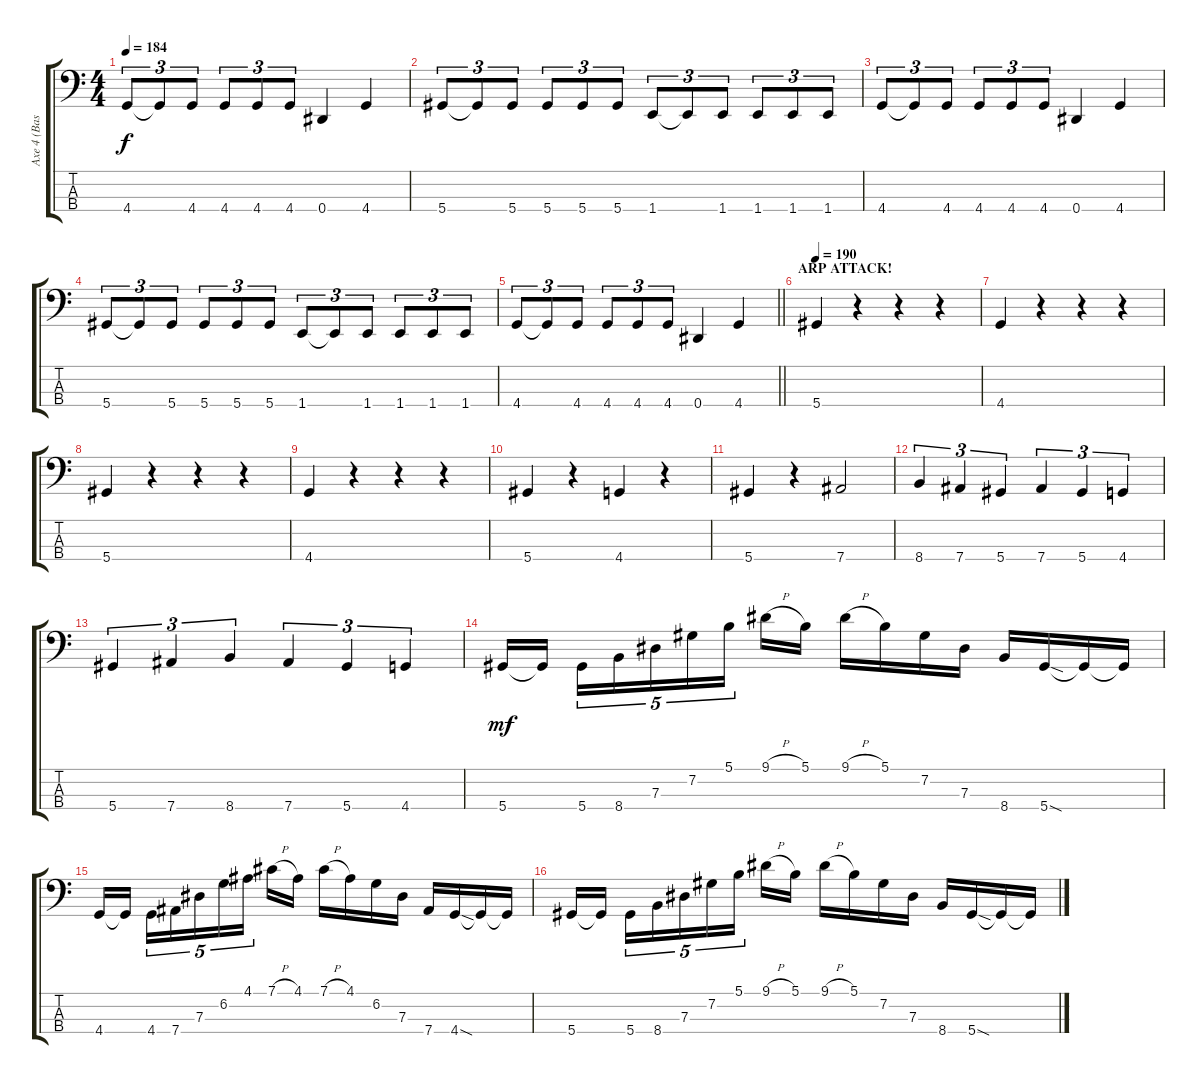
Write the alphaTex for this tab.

\track ("Axe 4 (Bass)" "Axe 4 (Bas") {instrument electricbasspick}
\staff {score tabs}
\tuning (Gb2 Db2 Ab1 Eb1) {hide}
\ts (4 4)
\tempo 184
\clef f4
\ks c
4.4.8{tu (3 2) dy f} 4.4{t}.8{tu (3 2)} 4.4.8{tu (3 2)} 4.4.8{tu (3 2)} 4.4.8{tu (3 2)} 4.4.8{tu (3 2)} 0.4.4 4.4.4 |
5.4.8{tu (3 2)} 5.4{t}.8{tu (3 2)} 5.4.8{tu (3 2)} 5.4.8{tu (3 2)} 5.4.8{tu (3 2)} 5.4.8{tu (3 2)} 1.4.8{tu (3 2)} 1.4{t}.8{tu (3 2)} 1.4.8{tu (3 2)} 1.4.8{tu (3 2)} 1.4.8{tu (3 2)} 1.4.8{tu (3 2)} |
4.4.8{tu (3 2)} 4.4{t}.8{tu (3 2)} 4.4.8{tu (3 2)} 4.4.8{tu (3 2)} 4.4.8{tu (3 2)} 4.4.8{tu (3 2)} 0.4.4 4.4.4 |
5.4.8{tu (3 2)} 5.4{t}.8{tu (3 2)} 5.4.8{tu (3 2)} 5.4.8{tu (3 2)} 5.4.8{tu (3 2)} 5.4.8{tu (3 2)} 1.4.8{tu (3 2)} 1.4{t}.8{tu (3 2)} 1.4.8{tu (3 2)} 1.4.8{tu (3 2)} 1.4.8{tu (3 2)} 1.4.8{tu (3 2)} |
\barLineRight lightlight
4.4.8{tu (3 2)} 4.4{t}.8{tu (3 2)} 4.4.8{tu (3 2)} 4.4.8{tu (3 2)} 4.4.8{tu (3 2)} 4.4.8{tu (3 2)} 0.4.4 4.4.4 |
\section ("" "ARP ATTACK!")
\tempo 190
5.4.4 r.4 r.4 r.4 |
4.4.4 r.4 r.4 r.4 |
5.4.4 r.4 r.4 r.4 |
4.4.4 r.4 r.4 r.4 |
5.4.4 r.4 4.4.4 r.4 |
5.4.4 r.4 7.4.2 |
8.4.4{tu (3 2)} 7.4.4{tu (3 2)} 5.4.4{tu (3 2)} 7.4.4{tu (3 2)} 5.4.4{tu (3 2)} 4.4.4{tu (3 2)} |
5.4.4{tu (3 2)} 7.4.4{tu (3 2)} 8.4.4{tu (3 2)} 7.4.4{tu (3 2)} 5.4.4{tu (3 2)} 4.4.4{tu (3 2)} |
5.4.16{dy mf} 5.4{t}.16{beam splitsecondary} 5.4.16{tu (5 4)} 8.4.16{tu (5 4)} 7.3.16{tu (5 4)} 7.2.16{tu (5 4)} 5.1.16{tu (5 4) beam splitsecondary} 9.1{h}.16 5.1.16 9.1{h}.16 5.1.16 7.2.16 7.3.16 8.4.16 5.4{sod}.16 5.4{t}.16 5.4{t}.16 |
4.4.16 4.4{t}.16{beam splitsecondary} 4.4.16{tu (5 4)} 7.4.16{tu (5 4)} 7.3.16{tu (5 4)} 6.2.16{tu (5 4)} 4.1.16{tu (5 4) beam splitsecondary} 7.1{h}.16 4.1.16 7.1{h}.16 4.1.16 6.2.16 7.3.16 7.4.16 4.4{sod}.16 4.4{t}.16 4.4{t}.16 |
5.4.16 5.4{t}.16{beam splitsecondary} 5.4.16{tu (5 4)} 8.4.16{tu (5 4)} 7.3.16{tu (5 4)} 7.2.16{tu (5 4)} 5.1.16{tu (5 4) beam splitsecondary} 9.1{h}.16 5.1.16 9.1{h}.16 5.1.16 7.2.16 7.3.16 8.4.16 5.4{sod}.16 5.4{t}.16 5.4{t}.16
